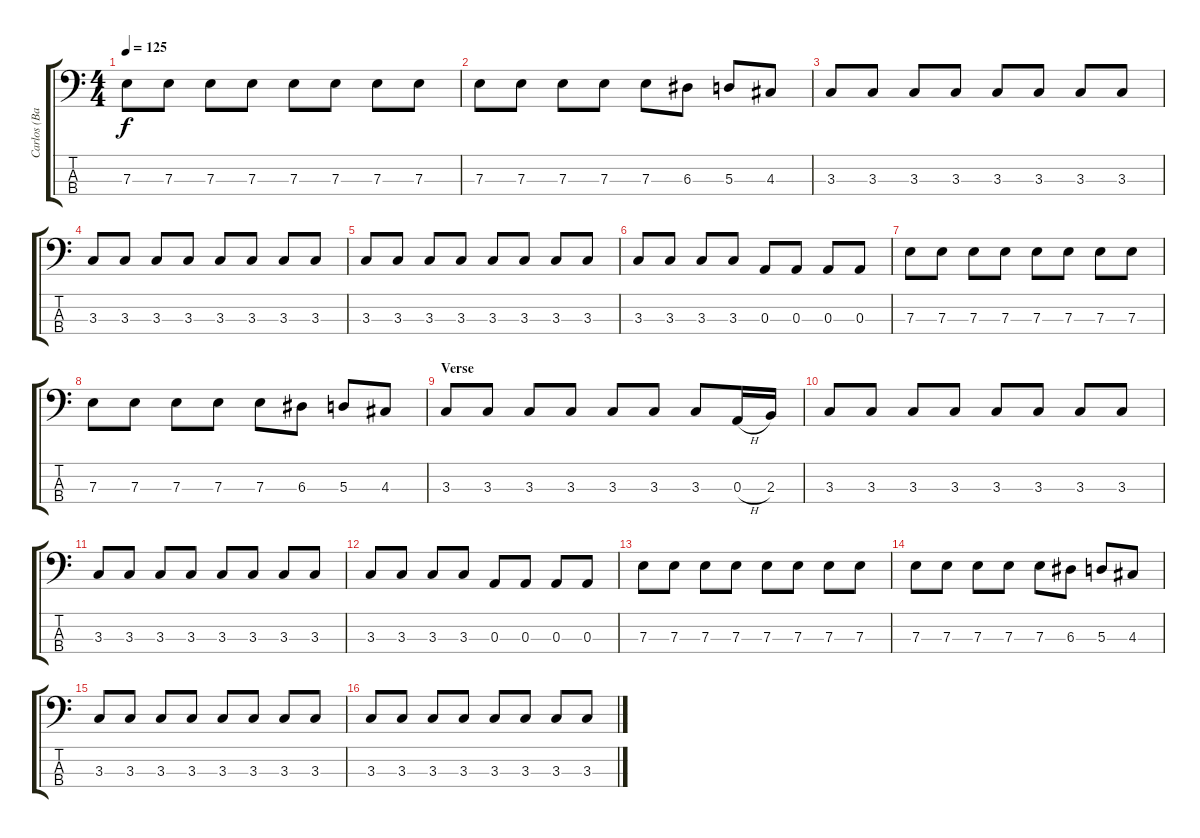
\track ("Carlos (Bass)" "Carlos (Ba") {instrument electricbasspick}
\staff {score tabs}
\tuning (G2 D2 A1 D1) {hide}
\ts (4 4)
\tempo 125
\clef f4
\ks c
7.3.8{dy f} 7.3.8 7.3.8 7.3.8 7.3.8 7.3.8 7.3.8 7.3.8 |
7.3.8 7.3.8 7.3.8 7.3.8 7.3.8 6.3.8 5.3.8 4.3.8 |
3.3.8 3.3.8 3.3.8 3.3.8 3.3.8 3.3.8 3.3.8 3.3.8 |
3.3.8 3.3.8 3.3.8 3.3.8 3.3.8 3.3.8 3.3.8 3.3.8 |
3.3.8 3.3.8 3.3.8 3.3.8 3.3.8 3.3.8 3.3.8 3.3.8 |
3.3.8 3.3.8 3.3.8 3.3.8 0.3.8 0.3.8 0.3.8 0.3.8 |
7.3.8 7.3.8 7.3.8 7.3.8 7.3.8 7.3.8 7.3.8 7.3.8 |
7.3.8 7.3.8 7.3.8 7.3.8 7.3.8 6.3.8 5.3.8 4.3.8 |
\section ("" "Verse")
3.3.8 3.3.8 3.3.8 3.3.8 3.3.8 3.3.8 3.3.8 0.3{h}.16 2.3.16 |
3.3.8 3.3.8 3.3.8 3.3.8 3.3.8 3.3.8 3.3.8 3.3.8 |
3.3.8 3.3.8 3.3.8 3.3.8 3.3.8 3.3.8 3.3.8 3.3.8 |
3.3.8 3.3.8 3.3.8 3.3.8 0.3.8 0.3.8 0.3.8 0.3.8 |
7.3.8 7.3.8 7.3.8 7.3.8 7.3.8 7.3.8 7.3.8 7.3.8 |
7.3.8 7.3.8 7.3.8 7.3.8 7.3.8 6.3.8 5.3.8 4.3.8 |
3.3.8 3.3.8 3.3.8 3.3.8 3.3.8 3.3.8 3.3.8 3.3.8 |
3.3.8 3.3.8 3.3.8 3.3.8 3.3.8 3.3.8 3.3.8 3.3.8
